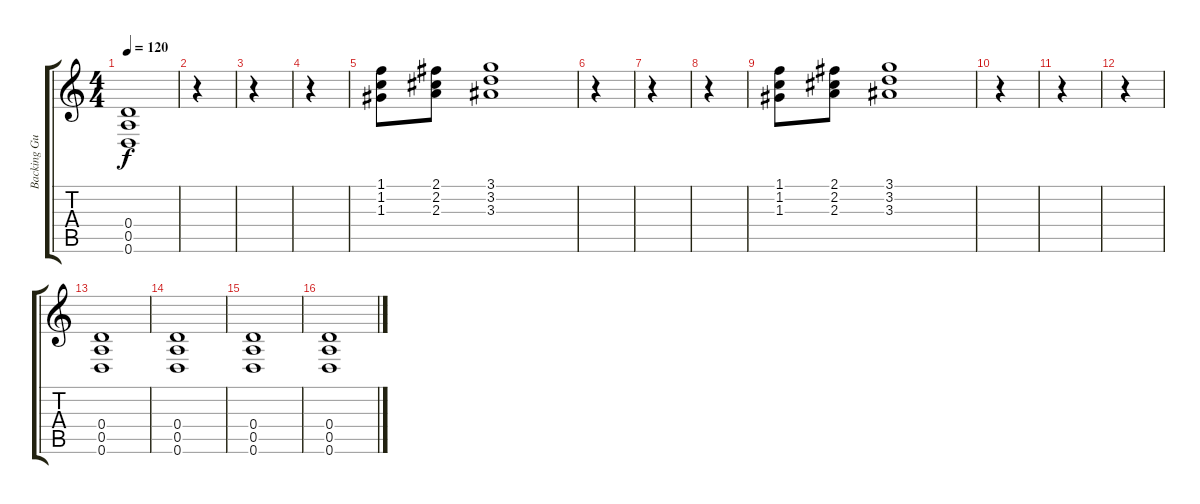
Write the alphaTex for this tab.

\track ("Backing Guitar" "Backing Gu") {instrument distortionguitar}
\staff {score tabs}
\tuning (E4 B3 G3 D3 A2 D2) {hide}
\ts (4 4)
\tempo 120
\clef g2
\ks c
(0.4 0.5 0.6).1{dy f} |
r.4 |
r.4 |
r.4 |
(1.1 1.2 1.3).8 (2.1 2.2 2.3).8 (3.1 3.2 3.3).1 |
r.4 |
r.4 |
r.4 |
(1.1 1.2 1.3).8 (2.1 2.2 2.3).8 (3.1 3.2 3.3).1 |
r.4 |
r.4 |
r.4 |
(0.4 0.5 0.6).1 |
(0.4 0.5 0.6).1 |
(0.4 0.5 0.6).1 |
(0.4 0.5 0.6).1
